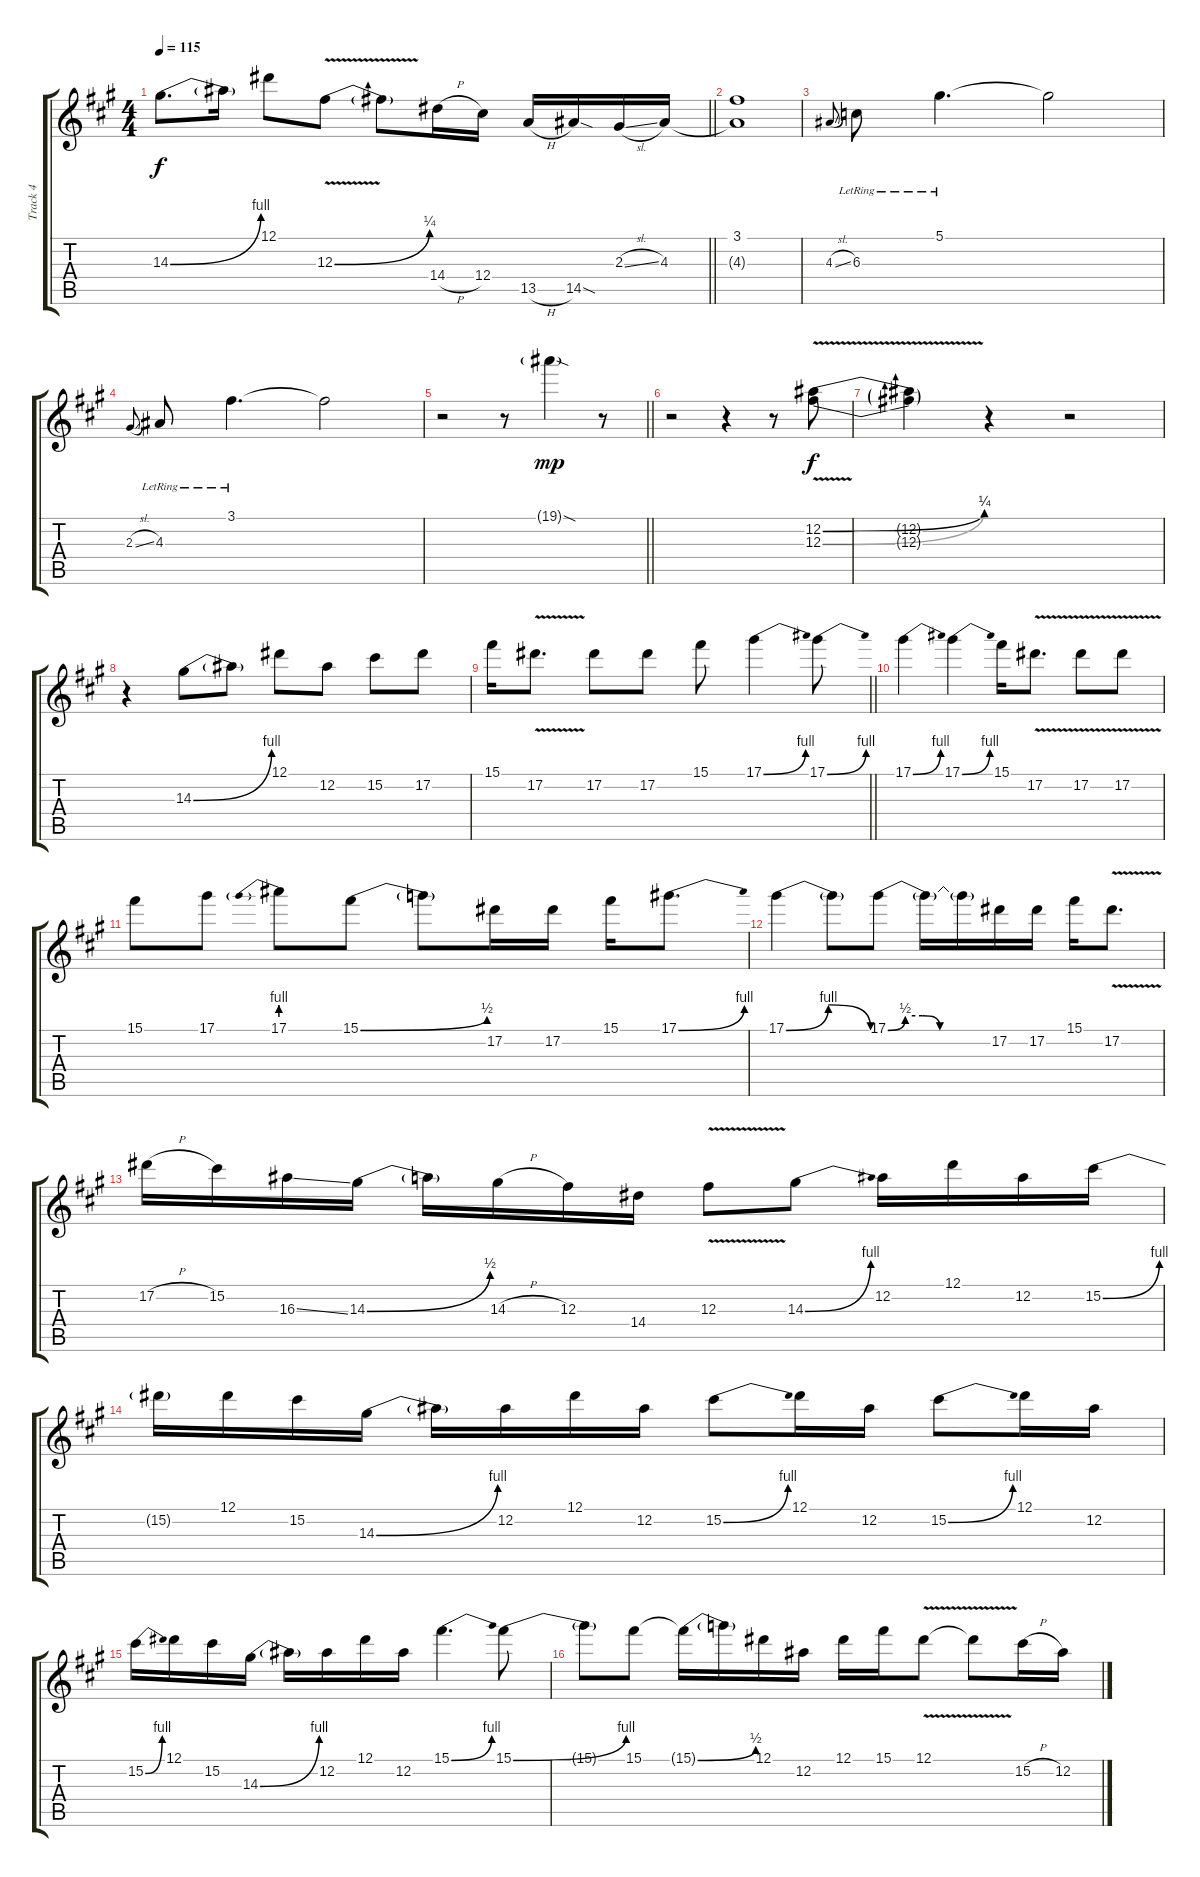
\track ("Track 4" "Track 4") {instrument electricguitarjazz}
\staff {score tabs}
\tuning (Eb4 Bb3 Gb3 Db3 Ab2 Eb2) {hide}
\ts (4 4)
\tempo 115
\clef g2
\barLineRight lightlight
\ks a
14.3{be (bend 0 0 60 4)}.8{d dy f} 14.3{t}.16 12.1.8 12.3{be (bend 0 0 60 1) v}.8 12.3{t}.8 14.4{h}.16 12.4.16 13.5{h}.16 14.5{sod}.16 2.3{sl}.16 4.3.16 |
(3.1 4.3{t}).1 |
4.3{sl}.8{gr onbeat} 6.3{lr}.8 5.1{lr}.4{d} 5.1{t}.2 |
2.3{sl}.8{gr onbeat} 4.3{lr}.8 3.1{lr}.4{d} 3.1{t}.2 |
\barLineRight lightlight
r.2 r.8 19.1{sod g}.4{dy mp} r.8 |
r.2 r.4 r.8 (12.2{be (bend 0 0 60 1) v} 12.3{be (bend 0 0 60 1) v}).8{dy f} |
(12.2{t} 12.3{t}).4 r.4 r.2 |
r.4 14.3{be (bend 0 0 60 4)}.8 14.3{t}.8 12.1.8 12.2.8 15.2.8 17.2.8 |
\barLineRight lightlight
15.1.16 17.2{v}.8{d} 17.2.8 17.2.8 15.1.8{volume 14} 17.1{be (bend 0 0 60 4)}.4 17.1{be (bend 0 0 60 4)}.8 |
17.1{be (bend 0 0 60 4)}.4 17.1{be (bend 0 0 60 4)}.4 15.1.16 17.2{v}.8{d} 17.2{v}.8 17.2{v}.8 |
15.1.8 17.1.8 17.1{be (prebend 0 4 60 4)}.8 15.1{be (bend 0 0 60 2)}.8 15.1{t}.8 17.2.16 17.2.16 15.1.16 17.1{be (bend 0 0 60 4)}.8{d} |
17.1{be (bendrelease 0 0 10 4 20 4 60 0)}.4 17.1{t}.8 17.1{be (custom 0 0 10 2 20 2 30 0 60 0)}.8 17.1{t}.16 17.1{t}.16 17.2.16 17.2.16 15.1.16 17.2{v}.8{d} |
17.2{h}.16 15.2.16 16.3{ss}.16 14.3{be (bend 0 0 60 2)}.16 14.3{t}.16 14.3{h}.16 12.3.16 14.4.16 12.3{v}.8 14.3{be (bend 0 0 60 4)}.8 12.2.16 12.1.16 12.2.16 15.2{be (bend 0 0 60 4)}.16 |
15.2{t}.16 12.1.16 15.2.16 14.3{be (bend 0 0 60 4)}.16 14.3{t}.16 12.2.16 12.1.16 12.2.16 15.2{be (bend 0 0 60 4)}.8 12.1.16 12.2.16 15.2{be (bend 0 0 60 4)}.8 12.1.16 12.2.16 |
15.2{be (bend 0 0 60 4)}.16 12.1.16 15.2.16 14.3{be (bend 0 0 60 4)}.16 14.3{t}.16 12.2.16 12.1.16 12.2.16 15.1{be (bend 0 0 60 4)}.4{d} 15.1{be (bend 0 0 60 4)}.8 |
15.1{t}.8 15.1.8 15.1{be (bend 0 0 60 2) t}.16 15.1{t}.16 12.1.16 12.2.16 12.1.16 15.1.16 12.1{v}.8 12.1{t}.8 15.2{h}.16 12.2.16
